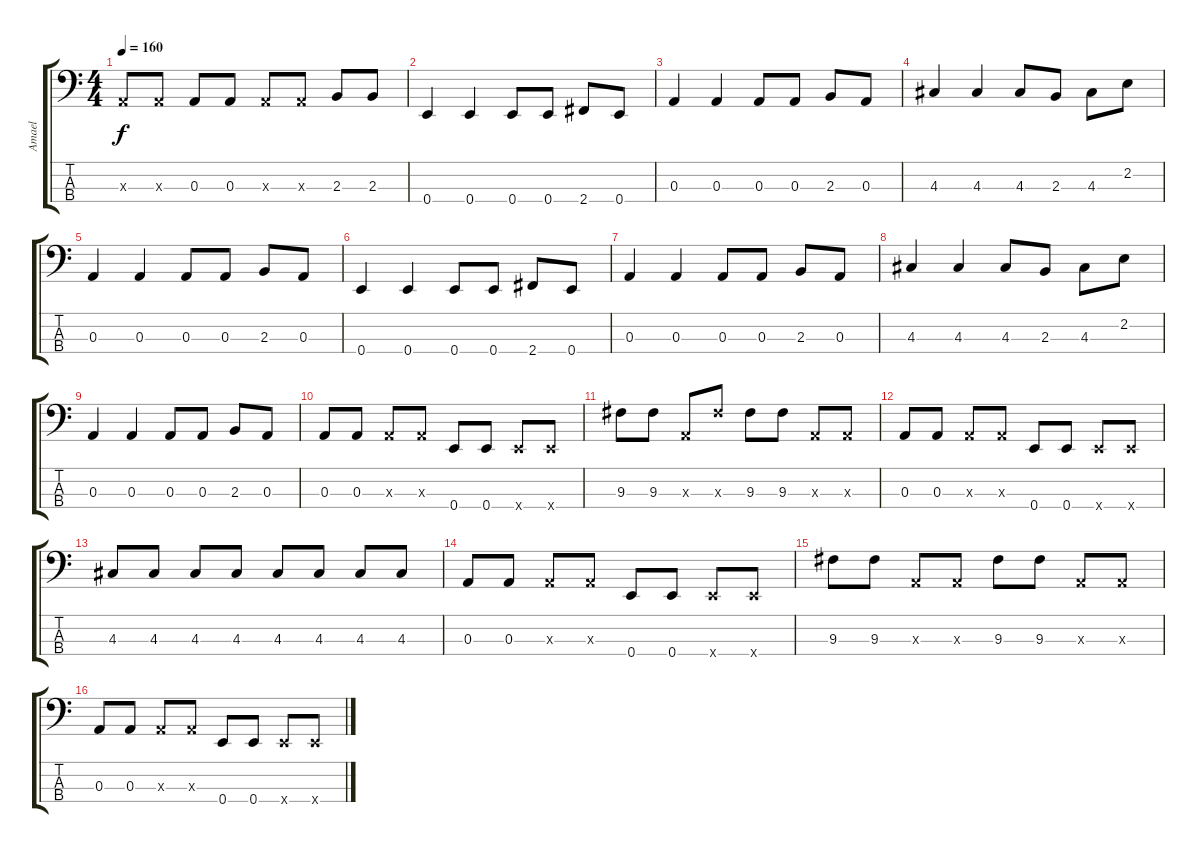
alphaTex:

\track ("Amael" "Amael") {instrument electricbassfinger}
\staff {score tabs}
\tuning (G2 D2 A1 E1) {hide}
\ts (4 4)
\tempo 160
\clef f4
\ks c
0.3{x}.8{dy f} 0.3{x}.8 0.3.8 0.3.8 0.3{x}.8 0.3{x}.8 2.3.8 2.3.8 |
0.4.4 0.4.4 0.4.8 0.4.8 2.4.8 0.4.8 |
0.3.4 0.3.4 0.3.8 0.3.8 2.3.8 0.3.8 |
4.3.4 4.3.4 4.3.8 2.3.8 4.3.8 2.2.8 |
0.3.4 0.3.4 0.3.8 0.3.8 2.3.8 0.3.8 |
0.4.4 0.4.4 0.4.8 0.4.8 2.4.8 0.4.8 |
0.3.4 0.3.4 0.3.8 0.3.8 2.3.8 0.3.8 |
4.3.4 4.3.4 4.3.8 2.3.8 4.3.8 2.2.8 |
0.3.4 0.3.4 0.3.8 0.3.8 2.3.8 0.3.8 |
0.3.8 0.3.8 0.3{x}.8 0.3{x}.8 0.4.8 0.4.8 0.4{x}.8 0.4{x}.8 |
9.3.8 9.3.8 0.3{x}.8 9.3{x}.8 9.3.8 9.3.8 0.3{x}.8 0.3{x}.8 |
0.3.8 0.3.8 0.3{x}.8 0.3{x}.8 0.4.8 0.4.8 0.4{x}.8 0.4{x}.8 |
4.3.8 4.3.8 4.3.8 4.3.8 4.3.8 4.3.8 4.3.8 4.3.8 |
0.3.8 0.3.8 0.3{x}.8 0.3{x}.8 0.4.8 0.4.8 0.4{x}.8 0.4{x}.8 |
9.3.8 9.3.8 0.3{x}.8 0.3{x}.8 9.3.8 9.3.8 0.3{x}.8 0.3{x}.8 |
0.3.8 0.3.8 0.3{x}.8 0.3{x}.8 0.4.8 0.4.8 0.4{x}.8 0.4{x}.8
